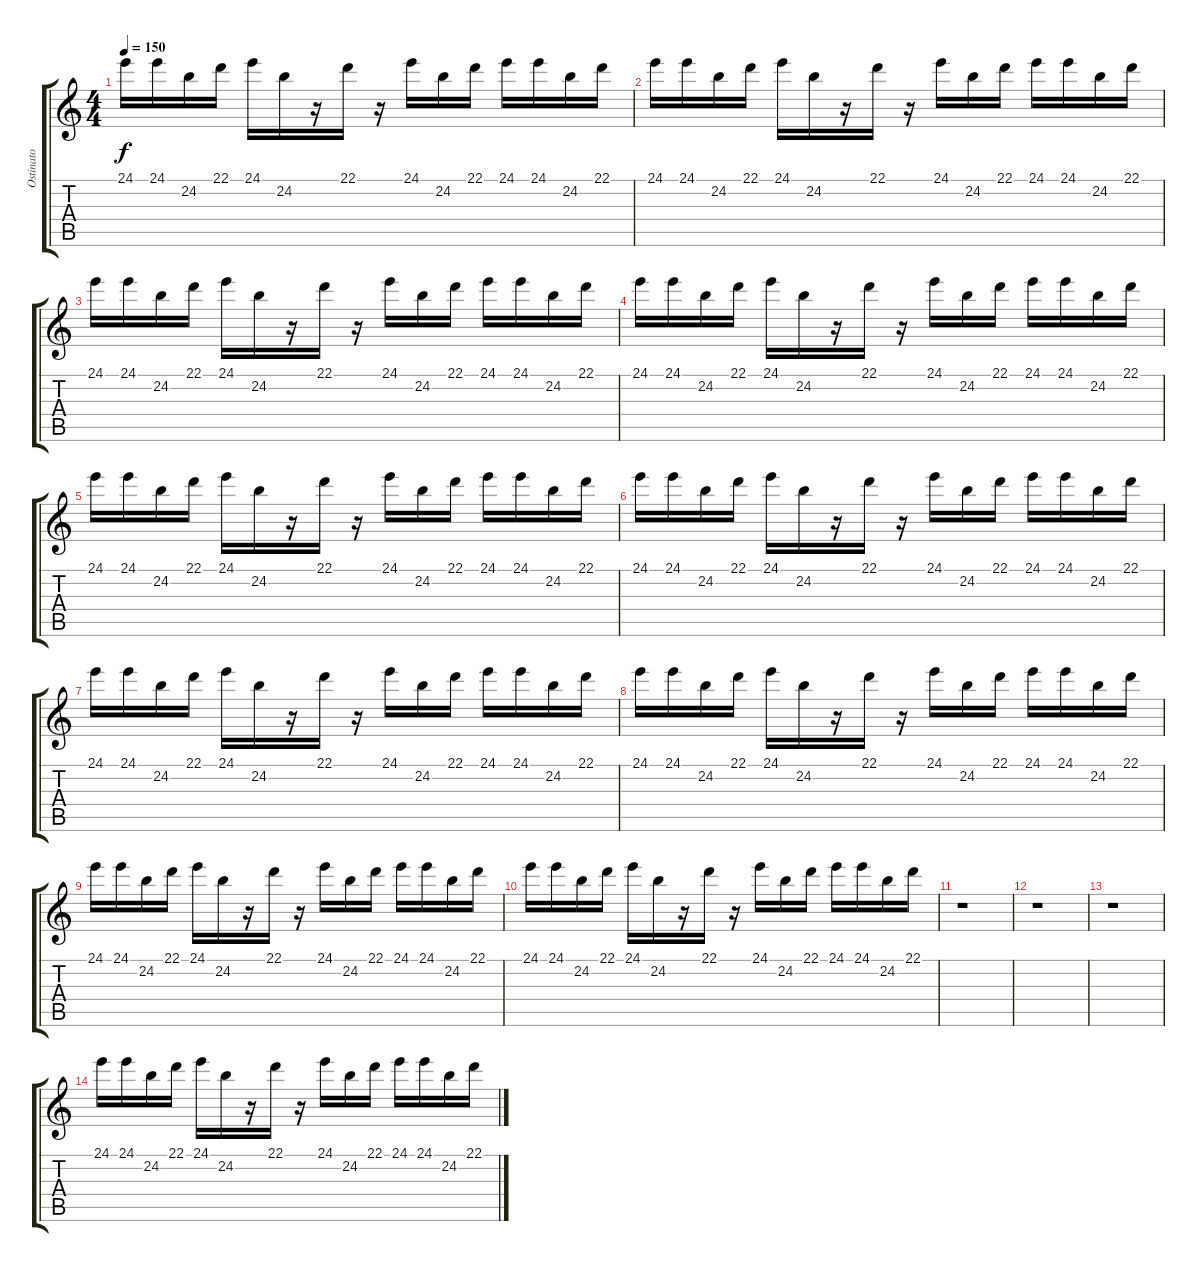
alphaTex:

\track ("Ostinato" "Ostinato") {instrument clavinet}
\staff {score tabs}
\tuning (E4 B3 G3 D3 A2 E2) {hide}
\ts (4 4)
\tempo 150
\clef g2
\ks c
24.1.16{dy f} 24.1.16 24.2.16 22.1.16 24.1.16 24.2.16 r.16 22.1.16 r.16 24.1.16 24.2.16 22.1.16 24.1.16 24.1.16 24.2.16 22.1.16 |
24.1.16 24.1.16 24.2.16 22.1.16 24.1.16 24.2.16 r.16 22.1.16 r.16 24.1.16 24.2.16 22.1.16 24.1.16 24.1.16 24.2.16 22.1.16 |
24.1.16 24.1.16 24.2.16 22.1.16 24.1.16 24.2.16 r.16 22.1.16 r.16 24.1.16 24.2.16 22.1.16 24.1.16 24.1.16 24.2.16 22.1.16 |
24.1.16 24.1.16 24.2.16 22.1.16 24.1.16 24.2.16 r.16 22.1.16 r.16 24.1.16 24.2.16 22.1.16 24.1.16 24.1.16 24.2.16 22.1.16 |
24.1.16 24.1.16 24.2.16 22.1.16 24.1.16 24.2.16 r.16 22.1.16 r.16 24.1.16 24.2.16 22.1.16 24.1.16 24.1.16 24.2.16 22.1.16 |
24.1.16 24.1.16 24.2.16 22.1.16 24.1.16 24.2.16 r.16 22.1.16 r.16 24.1.16 24.2.16 22.1.16 24.1.16 24.1.16 24.2.16 22.1.16 |
24.1.16 24.1.16 24.2.16 22.1.16 24.1.16 24.2.16 r.16 22.1.16 r.16 24.1.16 24.2.16 22.1.16 24.1.16 24.1.16 24.2.16 22.1.16 |
24.1.16 24.1.16 24.2.16 22.1.16 24.1.16 24.2.16 r.16 22.1.16 r.16 24.1.16 24.2.16 22.1.16 24.1.16 24.1.16 24.2.16 22.1.16 |
24.1.16 24.1.16 24.2.16 22.1.16 24.1.16 24.2.16 r.16 22.1.16 r.16 24.1.16 24.2.16 22.1.16 24.1.16 24.1.16 24.2.16 22.1.16 |
24.1.16 24.1.16 24.2.16 22.1.16 24.1.16 24.2.16 r.16 22.1.16 r.16 24.1.16 24.2.16 22.1.16 24.1.16 24.1.16 24.2.16 22.1.16 |
r.1 |
r.1 |
r.1 |
24.1.16 24.1.16 24.2.16 22.1.16 24.1.16 24.2.16 r.16 22.1.16 r.16 24.1.16 24.2.16 22.1.16 24.1.16 24.1.16 24.2.16 22.1.16
